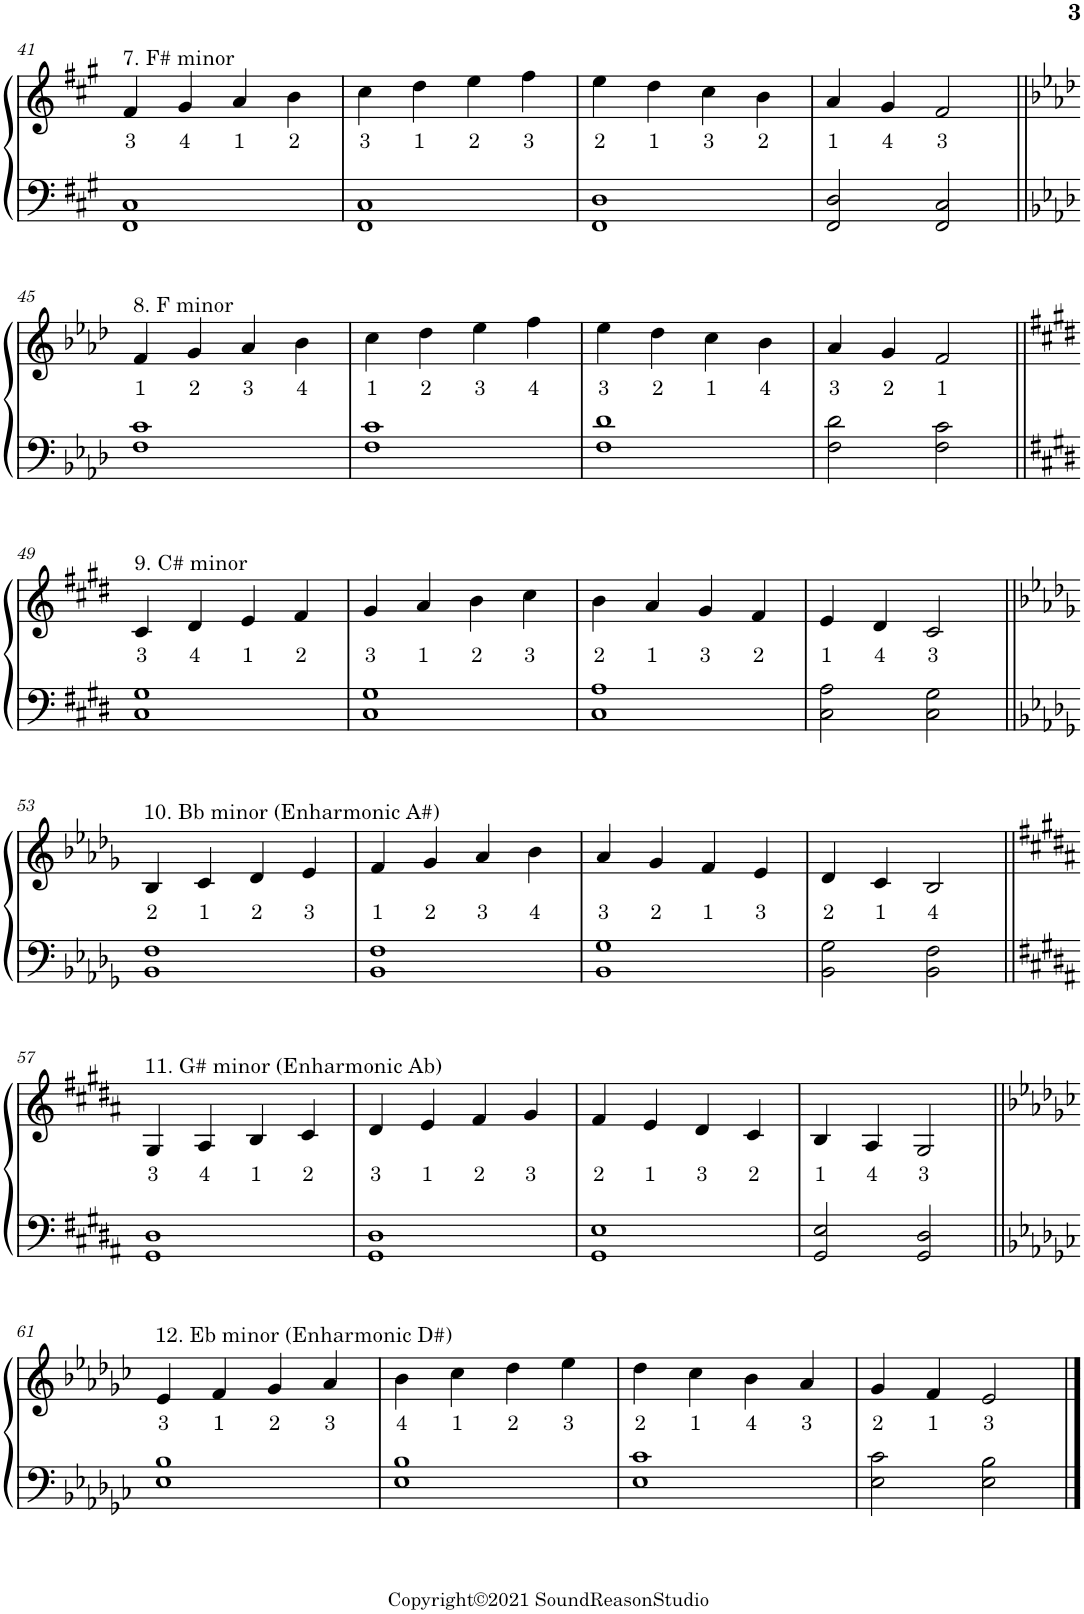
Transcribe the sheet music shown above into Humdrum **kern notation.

**kern	**kern	**text
*part1	*part1	*part1
*staff2	*staff1	*staff1
*I"Piano	*	*
*I'Pno.	*	*
!!LO:PB:g=z
*clefF4	*clefG2	*
*k[f#c#g#]	*k[f#c#g#]	*
*M4/4	*M4/4	*
=41	=41	=41
!	!LO:TX:a:t=7. F# minor	!
!	!	!LO:LY:b
1FF# 1C#	4f#/	3
!	!	!LO:LY:b
.	4g#/	4
!	!	!LO:LY:b
.	4a/	1
!	!	!LO:LY:b
.	4b\	2
=42	=42	=42
!	!	!LO:LY:b
1FF# 1C#	4cc#\	3
!	!	!LO:LY:b
.	4dd\	1
!	!	!LO:LY:b
.	4ee\	2
!	!	!LO:LY:b
.	4ff#\	3
=43	=43	=43
!	!	!LO:LY:b
1FF# 1D	4ee\	2
!	!	!LO:LY:b
.	4dd\	1
!	!	!LO:LY:b
.	4cc#\	3
!	!	!LO:LY:b
.	4b\	2
=44	=44	=44
!	!	!LO:LY:b
2FF#/ 2D/	4a/	1
!	!	!LO:LY:b
.	4g#/	4
!	!	!LO:LY:b
2FF#/ 2C#/	2f#/	3
!!LO:LB:g=z
=45||	=45||	=45||
*k[b-e-a-d-]	*k[b-e-a-d-]	*
!	!LO:TX:a:t=8. F minor	!
!	!	!LO:LY:b
1F 1c	4f/	1
!	!	!LO:LY:b
.	4g/	2
!	!	!LO:LY:b
.	4a-/	3
!	!	!LO:LY:b
.	4b-\	4
=46	=46	=46
!	!	!LO:LY:b
1F 1c	4cc\	1
!	!	!LO:LY:b
.	4dd-\	2
!	!	!LO:LY:b
.	4ee-\	3
!	!	!LO:LY:b
.	4ff\	4
=47	=47	=47
!	!	!LO:LY:b
1F 1d-	4ee-\	3
!	!	!LO:LY:b
.	4dd-\	2
!	!	!LO:LY:b
.	4cc\	1
!	!	!LO:LY:b
.	4b-\	4
=48	=48	=48
!	!	!LO:LY:b
2F\ 2d-\	4a-/	3
!	!	!LO:LY:b
.	4g/	2
!	!	!LO:LY:b
2F\ 2c\	2f/	1
!!LO:LB:g=z
=49||	=49||	=49||
*k[f#c#g#d#]	*k[f#c#g#d#]	*
!	!LO:TX:a:t=9. C# minor	!
!	!	!LO:LY:b
1C# 1G#	4c#/	3
!	!	!LO:LY:b
.	4d#/	4
!	!	!LO:LY:b
.	4e/	1
!	!	!LO:LY:b
.	4f#/	2
=50	=50	=50
!	!	!LO:LY:b
1C# 1G#	4g#/	3
!	!	!LO:LY:b
.	4a/	1
!	!	!LO:LY:b
.	4b\	2
!	!	!LO:LY:b
.	4cc#\	3
=51	=51	=51
!	!	!LO:LY:b
1C# 1A	4b\	2
!	!	!LO:LY:b
.	4a/	1
!	!	!LO:LY:b
.	4g#/	3
!	!	!LO:LY:b
.	4f#/	2
=52	=52	=52
!	!	!LO:LY:b
2C#\ 2A\	4e/	1
!	!	!LO:LY:b
.	4d#/	4
!	!	!LO:LY:b
2C#\ 2G#\	2c#/	3
!!LO:LB:g=z
=53||	=53||	=53||
*k[b-e-a-d-g-]	*k[b-e-a-d-g-]	*
!	!LO:TX:a:t=10. Bb minor (Enharmonic A#)	!
!	!	!LO:LY:b
1BB- 1F	4B-/	2
!	!	!LO:LY:b
.	4c/	1
!	!	!LO:LY:b
.	4d-/	2
!	!	!LO:LY:b
.	4e-/	3
=54	=54	=54
!	!	!LO:LY:b
1BB- 1F	4f/	1
!	!	!LO:LY:b
.	4g-/	2
!	!	!LO:LY:b
.	4a-/	3
!	!	!LO:LY:b
.	4b-\	4
=55	=55	=55
!	!	!LO:LY:b
1BB- 1G-	4a-/	3
!	!	!LO:LY:b
.	4g-/	2
!	!	!LO:LY:b
.	4f/	1
!	!	!LO:LY:b
.	4e-/	3
=56	=56	=56
!	!	!LO:LY:b
2BB-\ 2G-\	4d-/	2
!	!	!LO:LY:b
.	4c/	1
!	!	!LO:LY:b
2BB-\ 2F\	2B-/	4
!!LO:LB:g=z
=57||	=57||	=57||
*k[f#c#g#d#a#]	*k[f#c#g#d#a#]	*
!	!LO:TX:a:t=11. G# minor (Enharmonic Ab)	!
!	!	!LO:LY:b
1GG# 1D#	4G#/	3
!	!	!LO:LY:b
.	4A#/	4
!	!	!LO:LY:b
.	4B/	1
!	!	!LO:LY:b
.	4c#/	2
=58	=58	=58
!	!	!LO:LY:b
1GG# 1D#	4d#/	3
!	!	!LO:LY:b
.	4e/	1
!	!	!LO:LY:b
.	4f#/	2
!	!	!LO:LY:b
.	4g#/	3
=59	=59	=59
!	!	!LO:LY:b
1GG# 1E	4f#/	2
!	!	!LO:LY:b
.	4e/	1
!	!	!LO:LY:b
.	4d#/	3
!	!	!LO:LY:b
.	4c#/	2
=60	=60	=60
!	!	!LO:LY:b
2GG#/ 2E/	4B/	1
!	!	!LO:LY:b
.	4A#/	4
!	!	!LO:LY:b
2GG#/ 2D#/	2G#/	3
!!LO:LB:g=z
=61||	=61||	=61||
*k[b-e-a-d-g-c-]	*k[b-e-a-d-g-c-]	*
!	!LO:TX:a:t=12. Eb minor (Enharmonic D#)	!
!	!	!LO:LY:b
1E- 1B-	4e-/	3
!	!	!LO:LY:b
.	4f/	1
!	!	!LO:LY:b
.	4g-/	2
!	!	!LO:LY:b
.	4a-/	3
=62	=62	=62
!	!	!LO:LY:b
1E- 1B-	4b-\	4
!	!	!LO:LY:b
.	4cc-\	1
!	!	!LO:LY:b
.	4dd-\	2
!	!	!LO:LY:b
.	4ee-\	3
=63	=63	=63
!	!	!LO:LY:b
1E- 1c-	4dd-\	2
!	!	!LO:LY:b
.	4cc-\	1
!	!	!LO:LY:b
.	4b-\	4
!	!	!LO:LY:b
.	4a-/	3
=64	=64	=64
!	!	!LO:LY:b
2E-\ 2c-\	4g-/	2
!	!	!LO:LY:b
.	4f/	1
!	!	!LO:LY:b
2E-\ 2B-\	2e-/	3
==	==	==
*-	*-	*-
